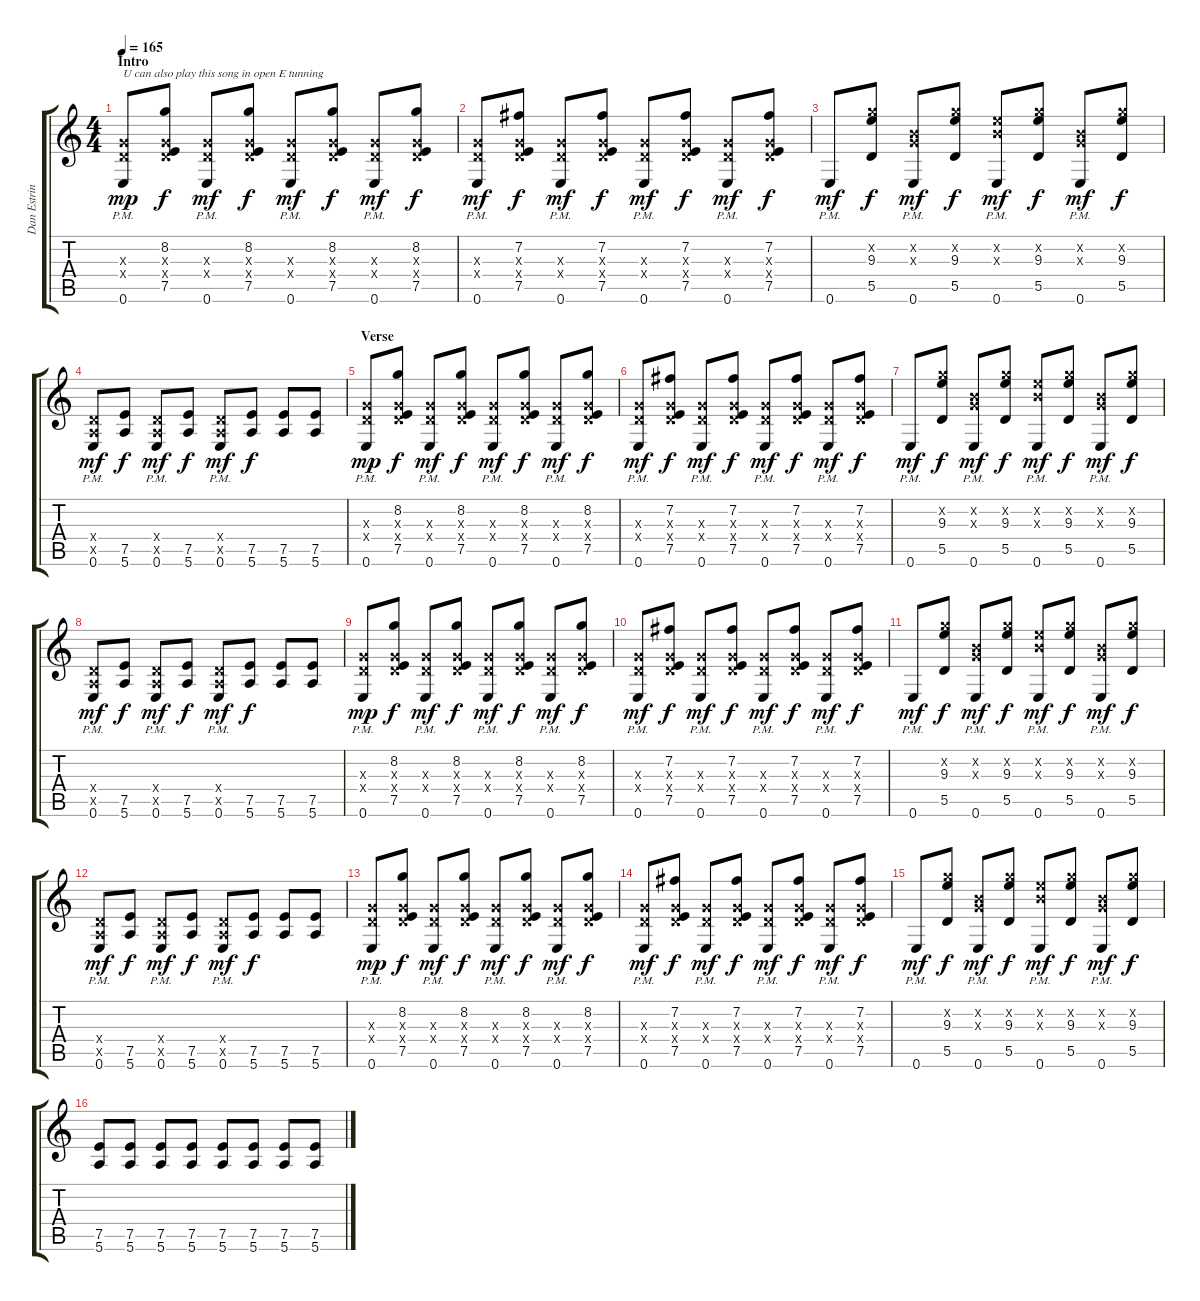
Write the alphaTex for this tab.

\track ("Dan Estrin" "Dan Estrin") {instrument distortionguitar}
\staff {score tabs}
\tuning (E4 B3 G3 D3 A2 E2) {hide}
\ts (4 4)
\section ("" "Intro")
\tempo 165
\clef g2
\ks c
(0.3{x} 0.4{x} 0.6{pm}).8{txt "U can also play this song in open E tunning" dy mp instrument distortionguitar} (8.2 0.3{x} 0.4{x} 7.5).8{dy f} (0.3{x} 0.4{x} 0.6{pm}).8{dy mf} (8.2 0.3{x} 0.4{x} 7.5).8{dy f} (0.3{x} 0.4{x} 0.6{pm}).8{dy mf} (8.2 0.3{x} 0.4{x} 7.5).8{dy f} (0.3{x} 0.4{x} 0.6{pm}).8{dy mf} (8.2 0.3{x} 0.4{x} 7.5).8{dy f} |
(0.3{x} 0.4{x} 0.6{pm}).8{dy mf} (7.2 0.3{x} 0.4{x} 7.5).8{dy f} (0.3{x} 0.4{x} 0.6{pm}).8{dy mf} (7.2 0.3{x} 0.4{x} 7.5).8{dy f} (0.3{x} 0.4{x} 0.6{pm}).8{dy mf} (7.2 0.3{x} 0.4{x} 7.5).8{dy f} (0.3{x} 0.4{x} 0.6{pm}).8{dy mf} (7.2 0.3{x} 0.4{x} 7.5).8{dy f} |
0.6{pm}.8{dy mf} (8.2{x} 9.3 5.5).8{dy f} (0.2{x} 0.3{x} 0.6{pm}).8{dy mf} (8.2{x} 9.3 5.5).8{dy f} (0.2{x} 9.3{x} 0.6{pm}).8{dy mf} (8.2{x} 9.3 5.5).8{dy f} (0.2{x} 0.3{x} 0.6{pm}).8{dy mf} (8.2{x} 9.3 5.5).8{dy f} |
(0.4{x} 0.5{x} 0.6{pm}).8{dy mf} (7.5 5.6).8{dy f} (0.4{x} 0.5{x} 0.6{pm}).8{dy mf} (7.5 5.6).8{dy f} (0.4{x} 0.5{x} 0.6{pm}).8{dy mf} (7.5 5.6).8{dy f} (7.5 5.6).8 (7.5 5.6).8 |
\section ("" "Verse")
(0.3{x} 0.4{x} 0.6{pm}).8{dy mp} (8.2 0.3{x} 0.4{x} 7.5).8{dy f} (0.3{x} 0.4{x} 0.6{pm}).8{dy mf} (8.2 0.3{x} 0.4{x} 7.5).8{dy f} (0.3{x} 0.4{x} 0.6{pm}).8{dy mf} (8.2 0.3{x} 0.4{x} 7.5).8{dy f} (0.3{x} 0.4{x} 0.6{pm}).8{dy mf} (8.2 0.3{x} 0.4{x} 7.5).8{dy f} |
(0.3{x} 0.4{x} 0.6{pm}).8{dy mf} (7.2 0.3{x} 0.4{x} 7.5).8{dy f} (0.3{x} 0.4{x} 0.6{pm}).8{dy mf} (7.2 0.3{x} 0.4{x} 7.5).8{dy f} (0.3{x} 0.4{x} 0.6{pm}).8{dy mf} (7.2 0.3{x} 0.4{x} 7.5).8{dy f} (0.3{x} 0.4{x} 0.6{pm}).8{dy mf} (7.2 0.3{x} 0.4{x} 7.5).8{dy f} |
0.6{pm}.8{dy mf} (8.2{x} 9.3 5.5).8{dy f} (0.2{x} 0.3{x} 0.6{pm}).8{dy mf} (8.2{x} 9.3 5.5).8{dy f} (0.2{x} 9.3{x} 0.6{pm}).8{dy mf} (8.2{x} 9.3 5.5).8{dy f} (0.2{x} 0.3{x} 0.6{pm}).8{dy mf} (8.2{x} 9.3 5.5).8{dy f} |
(0.4{x} 0.5{x} 0.6{pm}).8{dy mf} (7.5 5.6).8{dy f} (0.4{x} 0.5{x} 0.6{pm}).8{dy mf} (7.5 5.6).8{dy f} (0.4{x} 0.5{x} 0.6{pm}).8{dy mf} (7.5 5.6).8{dy f} (7.5 5.6).8 (7.5 5.6).8 |
(0.3{x} 0.4{x} 0.6{pm}).8{dy mp} (8.2 0.3{x} 0.4{x} 7.5).8{dy f} (0.3{x} 0.4{x} 0.6{pm}).8{dy mf} (8.2 0.3{x} 0.4{x} 7.5).8{dy f} (0.3{x} 0.4{x} 0.6{pm}).8{dy mf} (8.2 0.3{x} 0.4{x} 7.5).8{dy f} (0.3{x} 0.4{x} 0.6{pm}).8{dy mf} (8.2 0.3{x} 0.4{x} 7.5).8{dy f} |
(0.3{x} 0.4{x} 0.6{pm}).8{dy mf} (7.2 0.3{x} 0.4{x} 7.5).8{dy f} (0.3{x} 0.4{x} 0.6{pm}).8{dy mf} (7.2 0.3{x} 0.4{x} 7.5).8{dy f} (0.3{x} 0.4{x} 0.6{pm}).8{dy mf} (7.2 0.3{x} 0.4{x} 7.5).8{dy f} (0.3{x} 0.4{x} 0.6{pm}).8{dy mf} (7.2 0.3{x} 0.4{x} 7.5).8{dy f} |
0.6{pm}.8{dy mf} (8.2{x} 9.3 5.5).8{dy f} (0.2{x} 0.3{x} 0.6{pm}).8{dy mf} (8.2{x} 9.3 5.5).8{dy f} (0.2{x} 9.3{x} 0.6{pm}).8{dy mf} (8.2{x} 9.3 5.5).8{dy f} (0.2{x} 0.3{x} 0.6{pm}).8{dy mf} (8.2{x} 9.3 5.5).8{dy f} |
(0.4{x} 0.5{x} 0.6{pm}).8{dy mf} (7.5 5.6).8{dy f} (0.4{x} 0.5{x} 0.6{pm}).8{dy mf} (7.5 5.6).8{dy f} (0.4{x} 0.5{x} 0.6{pm}).8{dy mf} (7.5 5.6).8{dy f} (7.5 5.6).8 (7.5 5.6).8 |
(0.3{x} 0.4{x} 0.6{pm}).8{dy mp} (8.2 0.3{x} 0.4{x} 7.5).8{dy f} (0.3{x} 0.4{x} 0.6{pm}).8{dy mf} (8.2 0.3{x} 0.4{x} 7.5).8{dy f} (0.3{x} 0.4{x} 0.6{pm}).8{dy mf} (8.2 0.3{x} 0.4{x} 7.5).8{dy f} (0.3{x} 0.4{x} 0.6{pm}).8{dy mf} (8.2 0.3{x} 0.4{x} 7.5).8{dy f} |
(0.3{x} 0.4{x} 0.6{pm}).8{dy mf} (7.2 0.3{x} 0.4{x} 7.5).8{dy f} (0.3{x} 0.4{x} 0.6{pm}).8{dy mf} (7.2 0.3{x} 0.4{x} 7.5).8{dy f} (0.3{x} 0.4{x} 0.6{pm}).8{dy mf} (7.2 0.3{x} 0.4{x} 7.5).8{dy f} (0.3{x} 0.4{x} 0.6{pm}).8{dy mf} (7.2 0.3{x} 0.4{x} 7.5).8{dy f} |
0.6{pm}.8{dy mf} (8.2{x} 9.3 5.5).8{dy f} (0.2{x} 0.3{x} 0.6{pm}).8{dy mf} (8.2{x} 9.3 5.5).8{dy f} (0.2{x} 9.3{x} 0.6{pm}).8{dy mf} (8.2{x} 9.3 5.5).8{dy f} (0.2{x} 0.3{x} 0.6{pm}).8{dy mf} (8.2{x} 9.3 5.5).8{dy f} |
(7.5 5.6).8 (7.5 5.6).8 (7.5 5.6).8 (7.5 5.6).8 (7.5 5.6).8 (7.5 5.6).8 (7.5 5.6).8 (7.5 5.6).8
